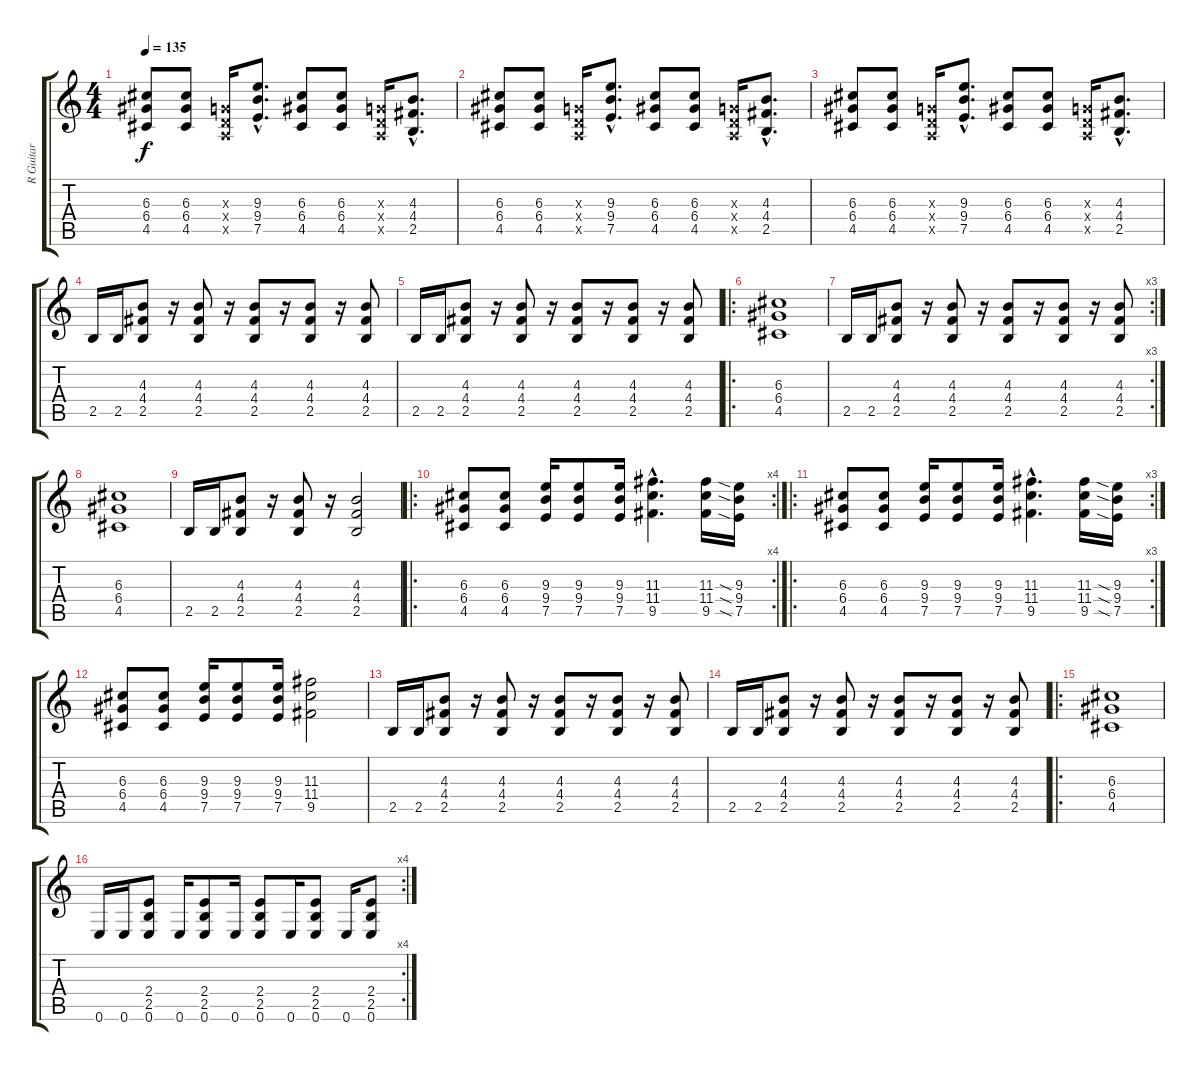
\track ("R Guitar" "R Guitar") {instrument distortionguitar}
\staff {score tabs}
\tuning (E4 B3 G3 D3 A2 E2) {hide}
\ts (4 4)
\tempo 135
\clef g2
\ks c
(6.3 6.4 4.5).8{dy f} (6.3 6.4 4.5).8 (0.3{x} 0.4{x} 0.5{x}).16 (9.3{hac} 9.4{hac} 7.5{hac}).8{d} (6.3 6.4 4.5).8 (6.3 6.4 4.5).8 (0.3{x} 0.4{x} 0.5{x}).16 (4.3{hac} 4.4{hac} 2.5{hac}).8{d} |
(6.3 6.4 4.5).8 (6.3 6.4 4.5).8 (0.3{x} 0.4{x} 0.5{x}).16 (9.3{hac} 9.4{hac} 7.5{hac}).8{d} (6.3 6.4 4.5).8 (6.3 6.4 4.5).8 (0.3{x} 0.4{x} 0.5{x}).16 (4.3{hac} 4.4{hac} 2.5{hac}).8{d} |
(6.3 6.4 4.5).8 (6.3 6.4 4.5).8 (0.3{x} 0.4{x} 0.5{x}).16 (9.3{hac} 9.4{hac} 7.5{hac}).8{d} (6.3 6.4 4.5).8 (6.3 6.4 4.5).8 (0.3{x} 0.4{x} 0.5{x}).16 (4.3{hac} 4.4{hac} 2.5{hac}).8{d} |
2.5.16 2.5.16 (4.3 4.4 2.5).8 r.16 (4.3 4.4 2.5).8 r.16 (4.3 4.4 2.5).8 r.16 (4.3 4.4 2.5).8 r.16 (4.3 4.4 2.5).8 |
2.5.16 2.5.16 (4.3 4.4 2.5).8 r.16 (4.3 4.4 2.5).8 r.16 (4.3 4.4 2.5).8 r.16 (4.3 4.4 2.5).8 r.16 (4.3 4.4 2.5).8 |
\ro
(6.3 6.4 4.5).1 |
\rc 3
2.5.16 2.5.16 (4.3 4.4 2.5).8 r.16 (4.3 4.4 2.5).8 r.16 (4.3 4.4 2.5).8 r.16 (4.3 4.4 2.5).8 r.16 (4.3 4.4 2.5).8 |
(6.3 6.4 4.5).1 |
2.5.16 2.5.16 (4.3 4.4 2.5).8 r.16 (4.3 4.4 2.5).8 r.16 (4.3 4.4 2.5).2 |
\ro
\rc 4
(6.3 6.4 4.5).8 (6.3 6.4 4.5).8 (9.3 9.4 7.5).16 (9.3 9.4 7.5).8 (9.3 9.4 7.5).16 (11.3{hac} 11.4{hac} 9.5{hac}).4{d} (11.3 11.4 9.5).16 (9.3{sia} 9.4{sia} 7.5{sia}).16 |
\ro
\rc 3
(6.3 6.4 4.5).8 (6.3 6.4 4.5).8 (9.3 9.4 7.5).16 (9.3 9.4 7.5).8 (9.3 9.4 7.5).16 (11.3{hac} 11.4{hac} 9.5{hac}).4{d} (11.3 11.4 9.5).16 (9.3{sia} 9.4{sia} 7.5{sia}).16 |
(6.3 6.4 4.5).8 (6.3 6.4 4.5).8 (9.3 9.4 7.5).16 (9.3 9.4 7.5).8 (9.3 9.4 7.5).16 (11.3 11.4 9.5).2 |
2.5.16 2.5.16 (4.3 4.4 2.5).8 r.16 (4.3 4.4 2.5).8 r.16 (4.3 4.4 2.5).8 r.16 (4.3 4.4 2.5).8 r.16 (4.3 4.4 2.5).8 |
2.5.16 2.5.16 (4.3 4.4 2.5).8 r.16 (4.3 4.4 2.5).8 r.16 (4.3 4.4 2.5).8 r.16 (4.3 4.4 2.5).8 r.16 (4.3 4.4 2.5).8 |
\ro
(6.3 6.4 4.5).1 |
\rc 4
0.6.16 0.6.16 (2.4 2.5 0.6).8 0.6.16 (2.4 2.5 0.6).8 0.6.16 (2.4 2.5 0.6).8 0.6.16 (2.4 2.5 0.6).8 0.6.16 (2.4 2.5 0.6).8
